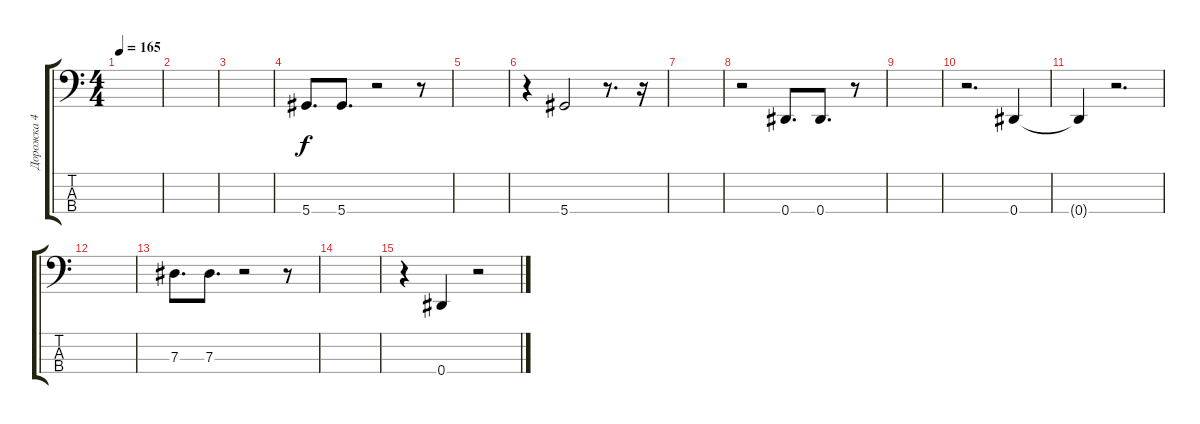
\track ("Дорожка 4" "Дорожка 4") {instrument electricbassfinger}
\staff {score tabs}
\tuning (Gb2 Db2 Ab1 Eb1) {hide}
\ts (4 4)
\tempo 165
\clef f4
\ks c
|
|
|
5.4.8{d} 5.4.8{d} r.2 r.8 |
|
r.4 5.4.2 r.8{d} r.16 |
|
r.2 0.4.8{d} 0.4.8{d} r.8 |
|
r.2{d} 0.4.4 |
0.4{t}.4 r.2{d} |
|
7.3.8{d} 7.3.8{d} r.2 r.8 |
|
r.4 0.4.4 r.2
